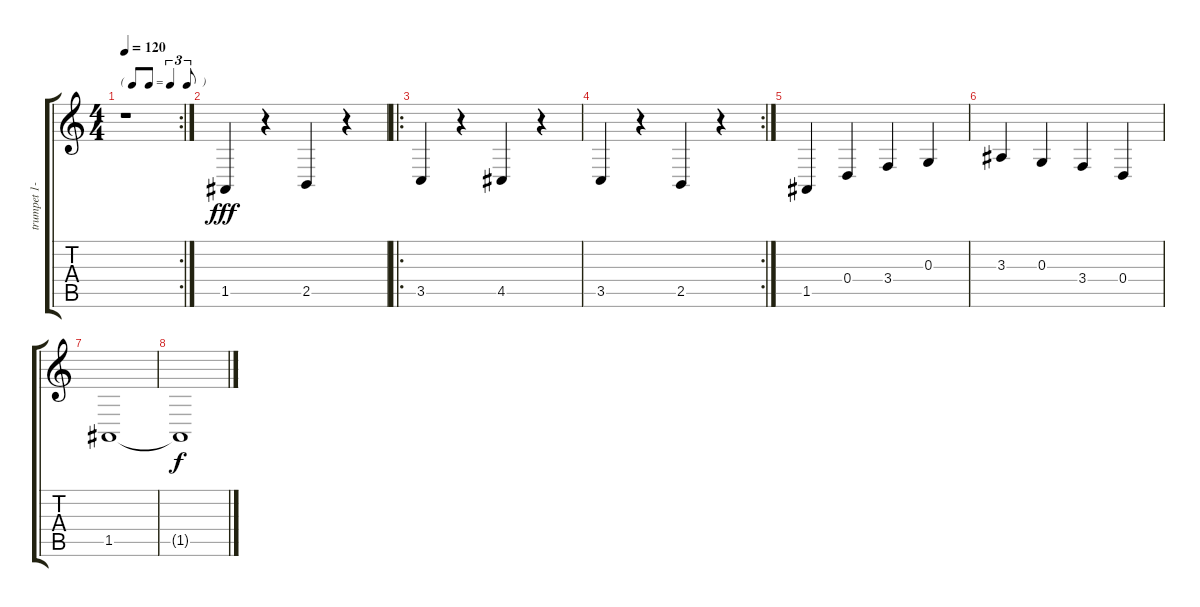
\track ("trumpet 1-2" "trumpet 1-") {instrument trumpet}
\staff {score tabs}
\tuning (E4 B3 G3 D3 A2 E2) {hide}
\rc 2
\ts (4 4)
\tf triplet8th
\tempo 120
\clef g2
\ks c
r.1{dy fff} |
1.5.4 r.4 2.5.4 r.4 |
\ro
3.5.4 r.4 4.5.4 r.4 |
\rc 2
3.5.4 r.4 2.5.4 r.4 |
1.5.4 0.4.4 3.4.4 0.3.4 |
3.3.4 0.3.4 3.4.4 0.4.4 |
1.5.1 |
1.5{t}.1{dy f}
